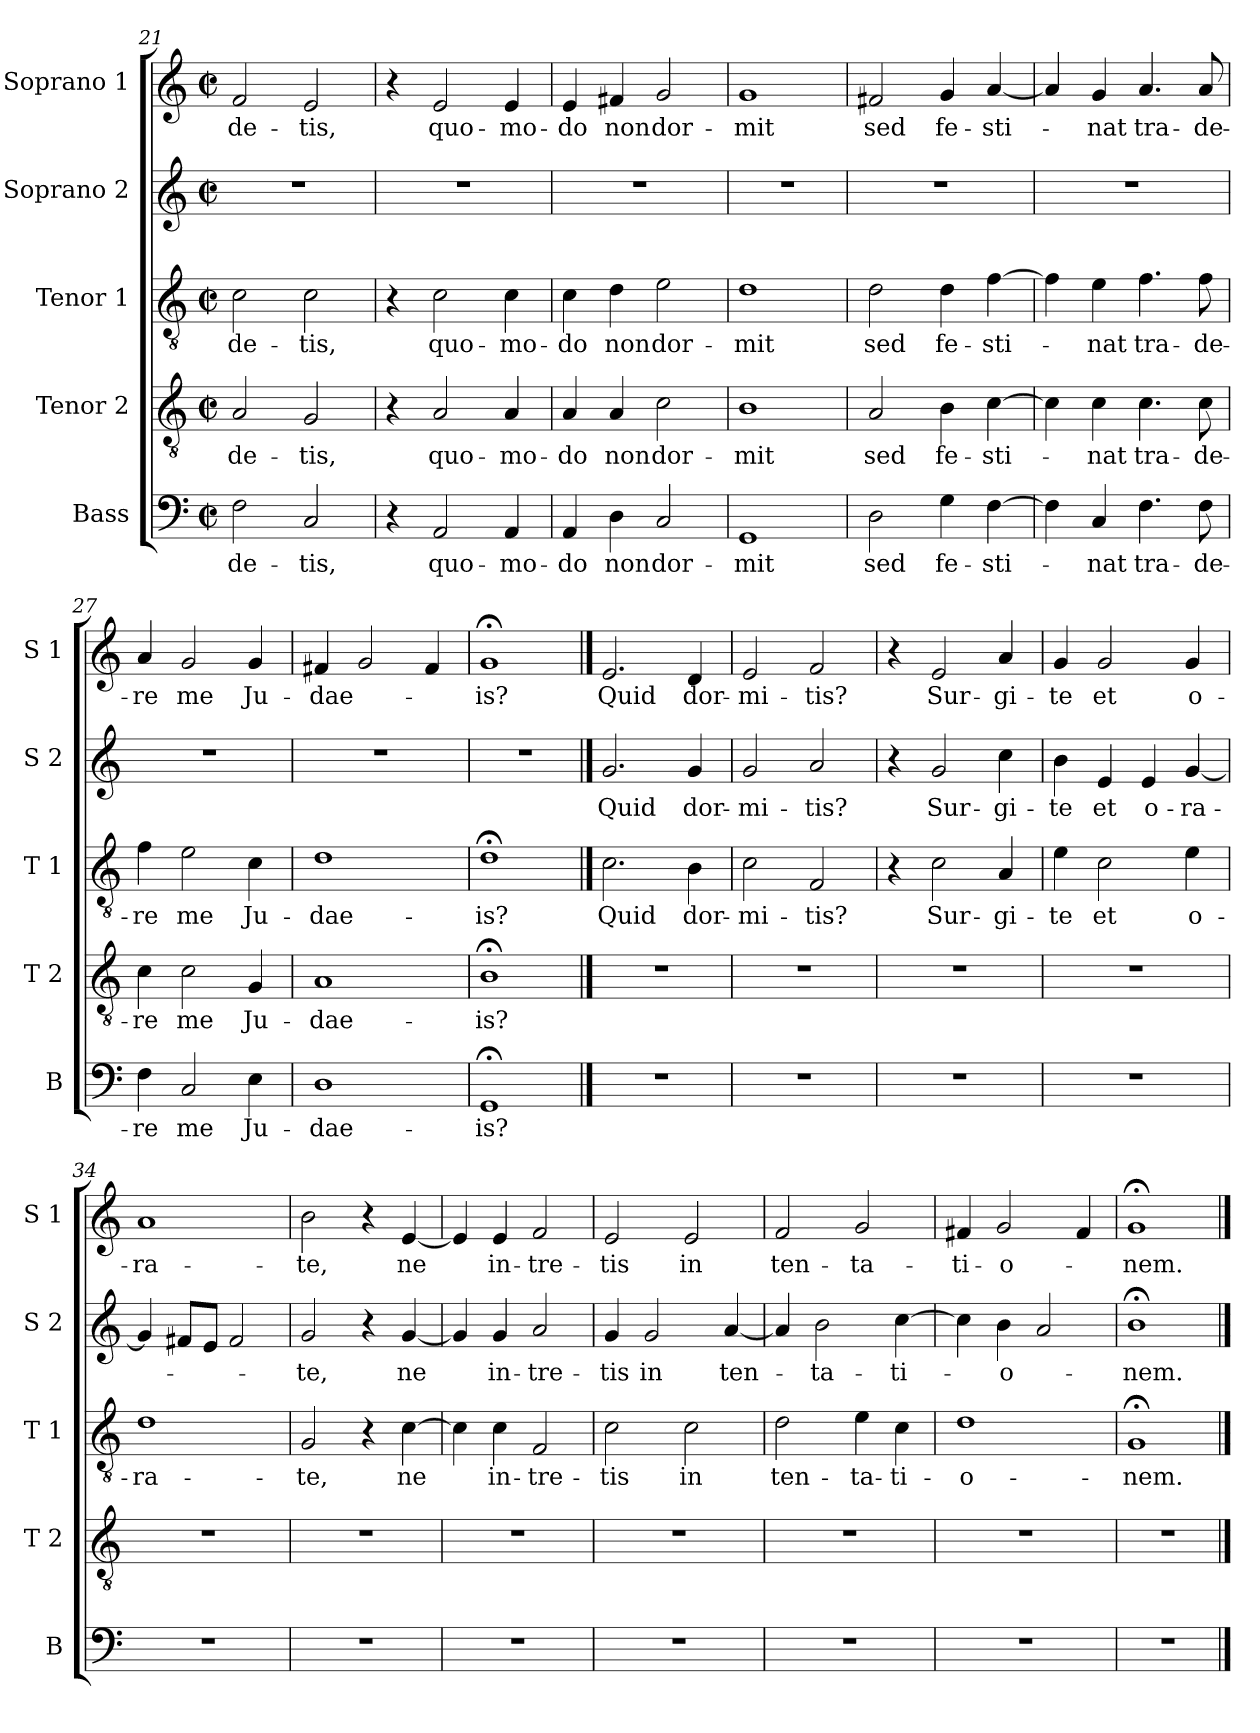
**kern	**text	**kern	**text	**kern	**text	**kern	**text	**kern	**text
*part5	*part5	*part4	*part4	*part3	*part3	*part2	*part2	*part1	*part1
*staff5	*staff5	*staff4	*staff4	*staff3	*staff3	*staff2	*staff2	*staff1	*staff1
*I"Bass	*	*I"Tenor 2	*	*I"Tenor 1	*	*I"Soprano 2	*	*I"Soprano 1	*
*I'B	*	*I'T 2	*	*I'T 1	*	*I'S 2	*	*I'S 1	*
!!LO:LB:g=z
*clefF4	*	*clefGv2	*	*clefGv2	*	*clefG2	*	*clefG2	*
*k[]	*	*k[]	*	*k[]	*	*k[]	*	*k[]	*
*C:	*	*C:	*	*C:	*	*C:	*	*C:	*
*M2/2	*	*M2/2	*	*M2/2	*	*M2/2	*	*M2/2	*
*met(c|)	*	*met(c|)	*	*met(c|)	*	*met(c|)	*	*met(c|)	*
=21	=21	=21	=21	=21	=21	=21	=21	=21	=21
!	!LO:LY:b	!	!LO:LY:b	!	!LO:LY:b	!	!	!	!LO:LY:b
2F\	-de-	2A/	-de-	2c\	-de-	1r	.	2f/	-de-
!	!LO:LY:b	!	!LO:LY:b	!	!LO:LY:b	!	!	!	!LO:LY:b
2C/	-tis,	2G/	-tis,	2c\	-tis,	.	.	2e/	-tis,
=22	=22	=22	=22	=22	=22	=22	=22	=22	=22
4r	.	4r	.	4r	.	1r	.	4r	.
!	!LO:LY:b	!	!LO:LY:b	!	!LO:LY:b	!	!	!	!LO:LY:b
2AA/	quo-	2A/	quo-	2c\	quo-	.	.	2e/	quo-
!	!LO:LY:b	!	!LO:LY:b	!	!LO:LY:b	!	!	!	!LO:LY:b
4AA/	-mo-	4A/	-mo-	4c\	-mo-	.	.	4e/	-mo-
=23	=23	=23	=23	=23	=23	=23	=23	=23	=23
!	!LO:LY:b	!	!LO:LY:b	!	!LO:LY:b	!	!	!	!LO:LY:b
4AA/	-do	4A/	-do	4c\	-do	1r	.	4e/	-do
!	!LO:LY:b	!	!LO:LY:b	!	!LO:LY:b	!	!	!	!LO:LY:b
4D\	non	4A/	non	4d\	non	.	.	4f#X/	non
!	!LO:LY:b	!	!LO:LY:b	!	!LO:LY:b	!	!	!	!LO:LY:b
2C/	dor-	2c\	dor-	2e\	dor-	.	.	2g/	dor-
=24	=24	=24	=24	=24	=24	=24	=24	=24	=24
!	!LO:LY:b	!	!LO:LY:b	!	!LO:LY:b	!	!	!	!LO:LY:b
1GG	-mit	1B	-mit	1d	-mit	1r	.	1g	-mit
=25	=25	=25	=25	=25	=25	=25	=25	=25	=25
!	!LO:LY:b	!	!LO:LY:b	!	!LO:LY:b	!	!	!	!LO:LY:b
2D\	sed	2A/	sed	2d\	sed	1r	.	2f#X/	sed
!	!LO:LY:b	!	!LO:LY:b	!	!LO:LY:b	!	!	!	!LO:LY:b
4G\	fe-	4B\	fe-	4d\	fe-	.	.	4g/	fe-
!	!LO:LY:b	!	!LO:LY:b	!	!LO:LY:b	!	!	!	!LO:LY:b
[4F\	-sti-	[4c\	-sti-	[4f\	-sti-	.	.	[4a/	-sti-
!!LO:PB:g=z
=26	=26	=26	=26	=26	=26	=26	=26	=26	=26
4F\]	.	4c\]	.	4f\]	.	1r	.	4a/]	.
!	!LO:LY:b	!	!LO:LY:b	!	!LO:LY:b	!	!	!	!LO:LY:b
4C/	-nat	4c\	-nat	4e\	-nat	.	.	4g/	-nat
!	!LO:LY:b	!	!LO:LY:b	!	!LO:LY:b	!	!	!	!LO:LY:b
4.F\	tra-	4.c\	tra-	4.f\	tra-	.	.	4.a/	tra-
!	!LO:LY:b	!	!LO:LY:b	!	!LO:LY:b	!	!	!	!LO:LY:b
8F\	-de-	8c\	-de-	8f\	-de-	.	.	8a/	-de-
=27	=27	=27	=27	=27	=27	=27	=27	=27	=27
!	!LO:LY:b	!	!LO:LY:b	!	!LO:LY:b	!	!	!	!LO:LY:b
4F\	-re	4c\	-re	4f\	-re	1r	.	4a/	-re
!	!LO:LY:b	!	!LO:LY:b	!	!LO:LY:b	!	!	!	!LO:LY:b
2C/	me	2c\	me	2e\	me	.	.	2g/	me
!	!LO:LY:b	!	!LO:LY:b	!	!LO:LY:b	!	!	!	!LO:LY:b
4E\	Ju-	4G/	Ju-	4c\	Ju-	.	.	4g/	Ju-
=28	=28	=28	=28	=28	=28	=28	=28	=28	=28
!	!LO:LY:b	!	!LO:LY:b	!	!LO:LY:b	!	!	!	!LO:LY:b
1D	-dae-	1A	-dae-	1d	-dae-	1r	.	4f#X/	-dae-
.	.	.	.	.	.	.	.	2g/	.
.	.	.	.	.	.	.	.	4f#/	.
=29	=29	=29	=29	=29	=29	=29	=29	=29	=29
!	!LO:LY:b	!	!LO:LY:b	!	!LO:LY:b	!	!	!	!LO:LY:b
1GG;<	-is?	1B;<	-is?	1d;<	-is?	1r	.	1g;<	-is?
!!LO:LB:g=z
==30	==30	==30	==30	==30	==30	==30	==30	==30	==30
!	!	!	!	!	!LO:LY:b	!	!LO:LY:b	!	!LO:LY:b
1r	.	1r	.	2.c\	Quid	2.g/	Quid	2.e/	Quid
!	!	!	!	!	!LO:LY:b	!	!LO:LY:b	!	!LO:LY:b
.	.	.	.	4B\	dor-	4g/	dor-	4d/	dor-
=31	=31	=31	=31	=31	=31	=31	=31	=31	=31
!	!	!	!	!	!LO:LY:b	!	!LO:LY:b	!	!LO:LY:b
1r	.	1r	.	2c\	-mi-	2g/	-mi-	2e/	-mi-
!	!	!	!	!	!LO:LY:b	!	!LO:LY:b	!	!LO:LY:b
.	.	.	.	2F/	-tis?	2a/	-tis?	2f/	-tis?
=32	=32	=32	=32	=32	=32	=32	=32	=32	=32
1r	.	1r	.	4r	.	4r	.	4r	.
!	!	!	!	!	!LO:LY:b	!	!LO:LY:b	!	!LO:LY:b
.	.	.	.	2c\	Sur-	2g/	Sur-	2e/	Sur-
!	!	!	!	!	!LO:LY:b	!	!LO:LY:b	!	!LO:LY:b
.	.	.	.	4A/	-gi-	4cc\	-gi-	4a/	-gi-
=33	=33	=33	=33	=33	=33	=33	=33	=33	=33
!	!	!	!	!	!LO:LY:b	!	!LO:LY:b	!	!LO:LY:b
1r	.	1r	.	4e\	-te	4b\	-te	4g/	-te
!	!	!	!	!	!LO:LY:b	!	!LO:LY:b	!	!LO:LY:b
.	.	.	.	2c\	et	4e/	et	2g/	et
!	!	!	!	!	!	!	!LO:LY:b	!	!
.	.	.	.	.	.	4e/	o-	.	.
!	!	!	!	!	!LO:LY:b	!	!LO:LY:b	!	!LO:LY:b
.	.	.	.	4e\	o-	[4g/	-ra-	4g/	o-
=34	=34	=34	=34	=34	=34	=34	=34	=34	=34
!	!	!	!	!	!LO:LY:b	!	!	!	!LO:LY:b
1r	.	1r	.	1d	-ra-	4g/]	.	1a	-ra-
.	.	.	.	.	.	8f#X/L	.	.	.
.	.	.	.	.	.	8e/J	.	.	.
.	.	.	.	.	.	2f#/	.	.	.
!!LO:LB:g=z
=35	=35	=35	=35	=35	=35	=35	=35	=35	=35
!	!	!	!	!	!LO:LY:b	!	!LO:LY:b	!	!LO:LY:b
1r	.	1r	.	2G/	-te,	2g/	-te,	2b\	-te,
.	.	.	.	4r	.	4r	.	4r	.
!	!	!	!	!	!LO:LY:b	!	!LO:LY:b	!	!LO:LY:b
.	.	.	.	[4c\	ne	[4g/	ne	[4e/	ne
=36	=36	=36	=36	=36	=36	=36	=36	=36	=36
1r	.	1r	.	4c\]	.	4g/]	.	4e/]	.
!	!	!	!	!	!LO:LY:b	!	!LO:LY:b	!	!LO:LY:b
.	.	.	.	4c\	in-	4g/	in-	4e/	in-
!	!	!	!	!	!LO:LY:b	!	!LO:LY:b	!	!LO:LY:b
.	.	.	.	2F/	-tre-	2a/	-tre-	2f/	-tre-
=37	=37	=37	=37	=37	=37	=37	=37	=37	=37
!	!	!	!	!	!LO:LY:b	!	!LO:LY:b	!	!LO:LY:b
1r	.	1r	.	2c\	-tis	4g/	-tis	2e/	-tis
!	!	!	!	!	!	!	!LO:LY:b	!	!
.	.	.	.	.	.	2g/	in	.	.
!	!	!	!	!	!LO:LY:b	!	!	!	!LO:LY:b
.	.	.	.	2c\	in	.	.	2e/	in
!	!	!	!	!	!	!	!LO:LY:b	!	!
.	.	.	.	.	.	[4a/	ten-	.	.
=38	=38	=38	=38	=38	=38	=38	=38	=38	=38
!	!	!	!	!	!LO:LY:b	!	!	!	!LO:LY:b
1r	.	1r	.	2d\	ten-	4a/]	.	2f/	ten-
!	!	!	!	!	!	!	!LO:LY:b	!	!
.	.	.	.	.	.	2b\	-ta-	.	.
!	!	!	!	!	!LO:LY:b	!	!	!	!LO:LY:b
.	.	.	.	4e\	-ta-	.	.	2g/	-ta-
!	!	!	!	!	!LO:LY:b	!	!LO:LY:b	!	!
.	.	.	.	4c\	-ti-	[4cc\	-ti-	.	.
=39	=39	=39	=39	=39	=39	=39	=39	=39	=39
!	!	!	!	!	!LO:LY:b	!	!	!	!LO:LY:b
1r	.	1r	.	1d	-o-	4cc\]	.	4f#X/	-ti-
!	!	!	!	!	!	!	!LO:LY:b	!	!LO:LY:b
.	.	.	.	.	.	4b\	-o-	2g/	-o-
.	.	.	.	.	.	2a/	.	.	.
.	.	.	.	.	.	.	.	4f#/	.
=40	=40	=40	=40	=40	=40	=40	=40	=40	=40
!	!	!	!	!	!LO:LY:b	!	!LO:LY:b	!	!LO:LY:b
1r	.	1r	.	1G;<	-nem.	1b;<	-nem.	1g;<	-nem.
==	==	==	==	==	==	==	==	==	==
*-	*-	*-	*-	*-	*-	*-	*-	*-	*-
